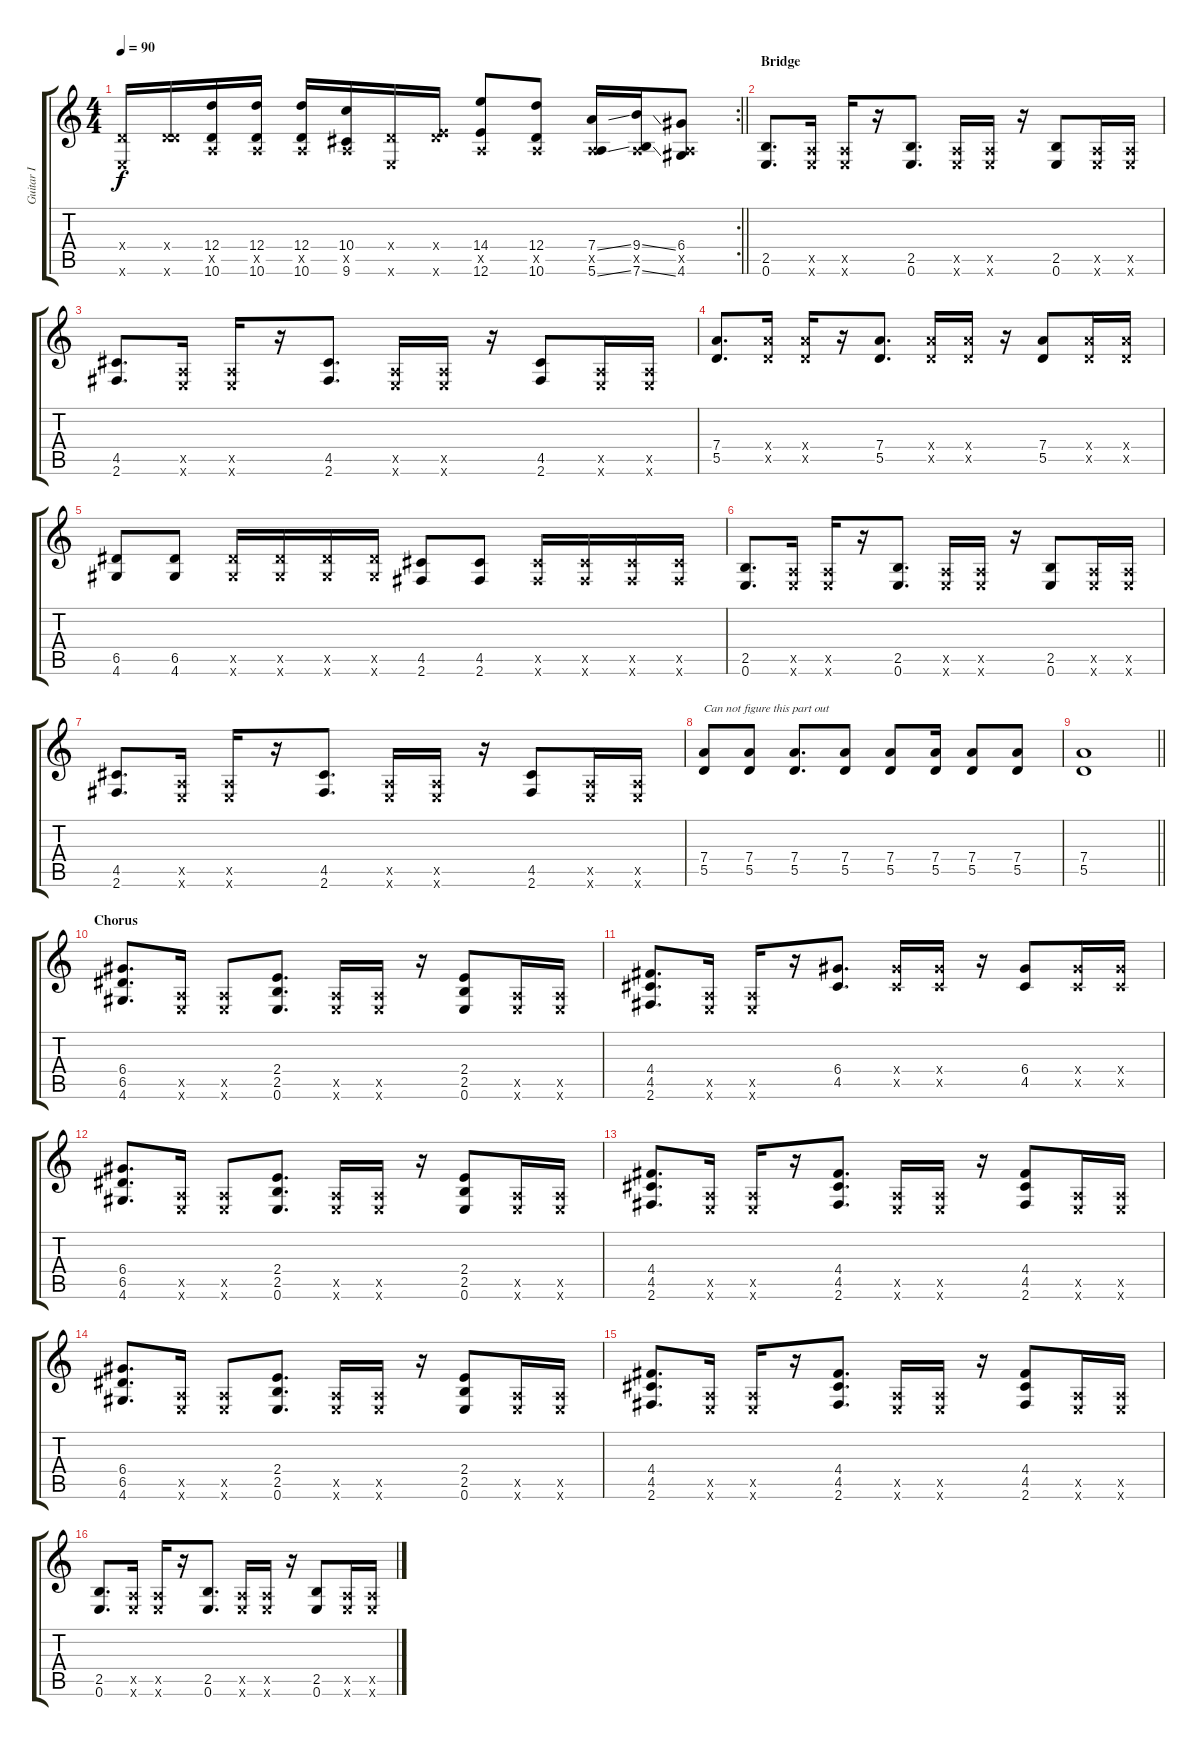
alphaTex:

\track ("Guitar I" "Guitar I") {instrument distortionguitar}
\staff {score tabs}
\tuning (E4 B3 G3 D3 A2 E2) {hide}
\rc 2
\ts (4 4)
\tempo 90
\clef g2
\barLineRight lightlight
\ks c
(0.4{x} 0.6{x}).16{dy f} (0.4{x} 10.6{x}).16 (12.4 0.5{x} 10.6).16 (12.4 0.5{x} 10.6).16 (12.4 0.5{x} 10.6).16 (10.4 0.5{x} 9.6).16 (0.4{x} 0.6{x}).16 (0.4{x} 12.6{x}).16 (14.4 0.5{x} 12.6).8 (12.4 0.5{x} 10.6).8 (7.4{ss} 0.5{x} 5.6{ss}).16 (9.4{ss} 0.5{x} 7.6{ss}).16 (6.4 0.5{x} 4.6).8 |
\section ("" "Bridge")
(2.5 0.6).8{d} (0.5{x} 0.6{x}).16 (0.5{x} 0.6{x}).16 r.16 (2.5 0.6).8{d} (0.5{x} 0.6{x}).16 (0.5{x} 0.6{x}).16 r.16 (2.5 0.6).8 (0.5{x} 0.6{x}).16 (0.5{x} 0.6{x}).16 |
(4.5 2.6).8{d} (0.5{x} 0.6{x}).16 (0.5{x} 0.6{x}).16 r.16 (4.5 2.6).8{d} (0.5{x} 0.6{x}).16 (0.5{x} 0.6{x}).16 r.16 (4.5 2.6).8 (0.5{x} 0.6{x}).16 (0.5{x} 0.6{x}).16 |
(7.4 5.5).8{d} (7.4{x} 5.5{x}).16 (7.4{x} 5.5{x}).16 r.16 (7.4 5.5).8{d} (7.4{x} 5.5{x}).16 (7.4{x} 5.5{x}).16 r.16 (7.4 5.5).8 (7.4{x} 5.5{x}).16 (7.4{x} 5.5{x}).16 |
(6.5 4.6).8 (6.5 4.6).8 (6.5{x} 4.6{x}).16 (6.5{x} 4.6{x}).16 (6.5{x} 4.6{x}).16 (6.5{x} 4.6{x}).16 (4.5 2.6).8 (4.5 2.6).8 (4.5{x} 2.6{x}).16 (4.5{x} 2.6{x}).16 (4.5{x} 2.6{x}).16 (4.5{x} 2.6{x}).16 |
(2.5 0.6).8{d} (0.5{x} 0.6{x}).16 (0.5{x} 0.6{x}).16 r.16 (2.5 0.6).8{d} (0.5{x} 0.6{x}).16 (0.5{x} 0.6{x}).16 r.16 (2.5 0.6).8 (0.5{x} 0.6{x}).16 (0.5{x} 0.6{x}).16 |
(4.5 2.6).8{d} (0.5{x} 0.6{x}).16 (0.5{x} 0.6{x}).16 r.16 (4.5 2.6).8{d} (0.5{x} 0.6{x}).16 (0.5{x} 0.6{x}).16 r.16 (4.5 2.6).8 (0.5{x} 0.6{x}).16 (0.5{x} 0.6{x}).16 |
(7.4 5.5).8{txt "Can not figure this part out"} (7.4 5.5).8 (7.4 5.5).8{d} (7.4 5.5).8 (7.4 5.5).8 (7.4 5.5).16 (7.4 5.5).8 (7.4 5.5).8 |
\barLineRight lightlight
(7.4 5.5).1 |
\section ("" "Chorus")
(6.4 6.5 4.6).8{d} (0.5{x} 0.6{x}).16 (0.5{x} 0.6{x}).8 (2.4 2.5 0.6).8{d} (0.5{x} 0.6{x}).16 (0.5{x} 0.6{x}).16 r.16 (2.4 2.5 0.6).8 (0.5{x} 0.6{x}).16 (0.5{x} 0.6{x}).16 |
(4.4 4.5 2.6).8{d} (0.5{x} 0.6{x}).16 (0.5{x} 0.6{x}).16 r.16 (6.4 4.5).8{d} (6.4{x} 4.5{x}).16 (6.4{x} 4.5{x}).16 r.16 (6.4 4.5).8 (6.4{x} 4.5{x}).16 (6.4{x} 4.5{x}).16 |
(6.4 6.5 4.6).8{d} (0.5{x} 0.6{x}).16 (0.5{x} 0.6{x}).8 (2.4 2.5 0.6).8{d} (0.5{x} 0.6{x}).16 (0.5{x} 0.6{x}).16 r.16 (2.4 2.5 0.6).8 (0.5{x} 0.6{x}).16 (0.5{x} 0.6{x}).16 |
(4.4 4.5 2.6).8{d} (0.5{x} 0.6{x}).16 (0.5{x} 0.6{x}).16 r.16 (4.4 4.5 2.6).8{d} (0.5{x} 0.6{x}).16 (0.5{x} 0.6{x}).16 r.16 (4.4 4.5 2.6).8 (0.5{x} 0.6{x}).16 (0.5{x} 0.6{x}).16 |
(6.4 6.5 4.6).8{d} (0.5{x} 0.6{x}).16 (0.5{x} 0.6{x}).8 (2.4 2.5 0.6).8{d} (0.5{x} 0.6{x}).16 (0.5{x} 0.6{x}).16 r.16 (2.4 2.5 0.6).8 (0.5{x} 0.6{x}).16 (0.5{x} 0.6{x}).16 |
(4.4 4.5 2.6).8{d} (0.5{x} 0.6{x}).16 (0.5{x} 0.6{x}).16 r.16 (4.4 4.5 2.6).8{d} (0.5{x} 0.6{x}).16 (0.5{x} 0.6{x}).16 r.16 (4.4 4.5 2.6).8 (0.5{x} 0.6{x}).16 (0.5{x} 0.6{x}).16 |
(2.5 0.6).8{d} (0.5{x} 0.6{x}).16 (0.5{x} 0.6{x}).16 r.16 (2.5 0.6).8{d} (0.5{x} 0.6{x}).16 (0.5{x} 0.6{x}).16 r.16 (2.5 0.6).8 (0.5{x} 0.6{x}).16 (0.5{x} 0.6{x}).16
